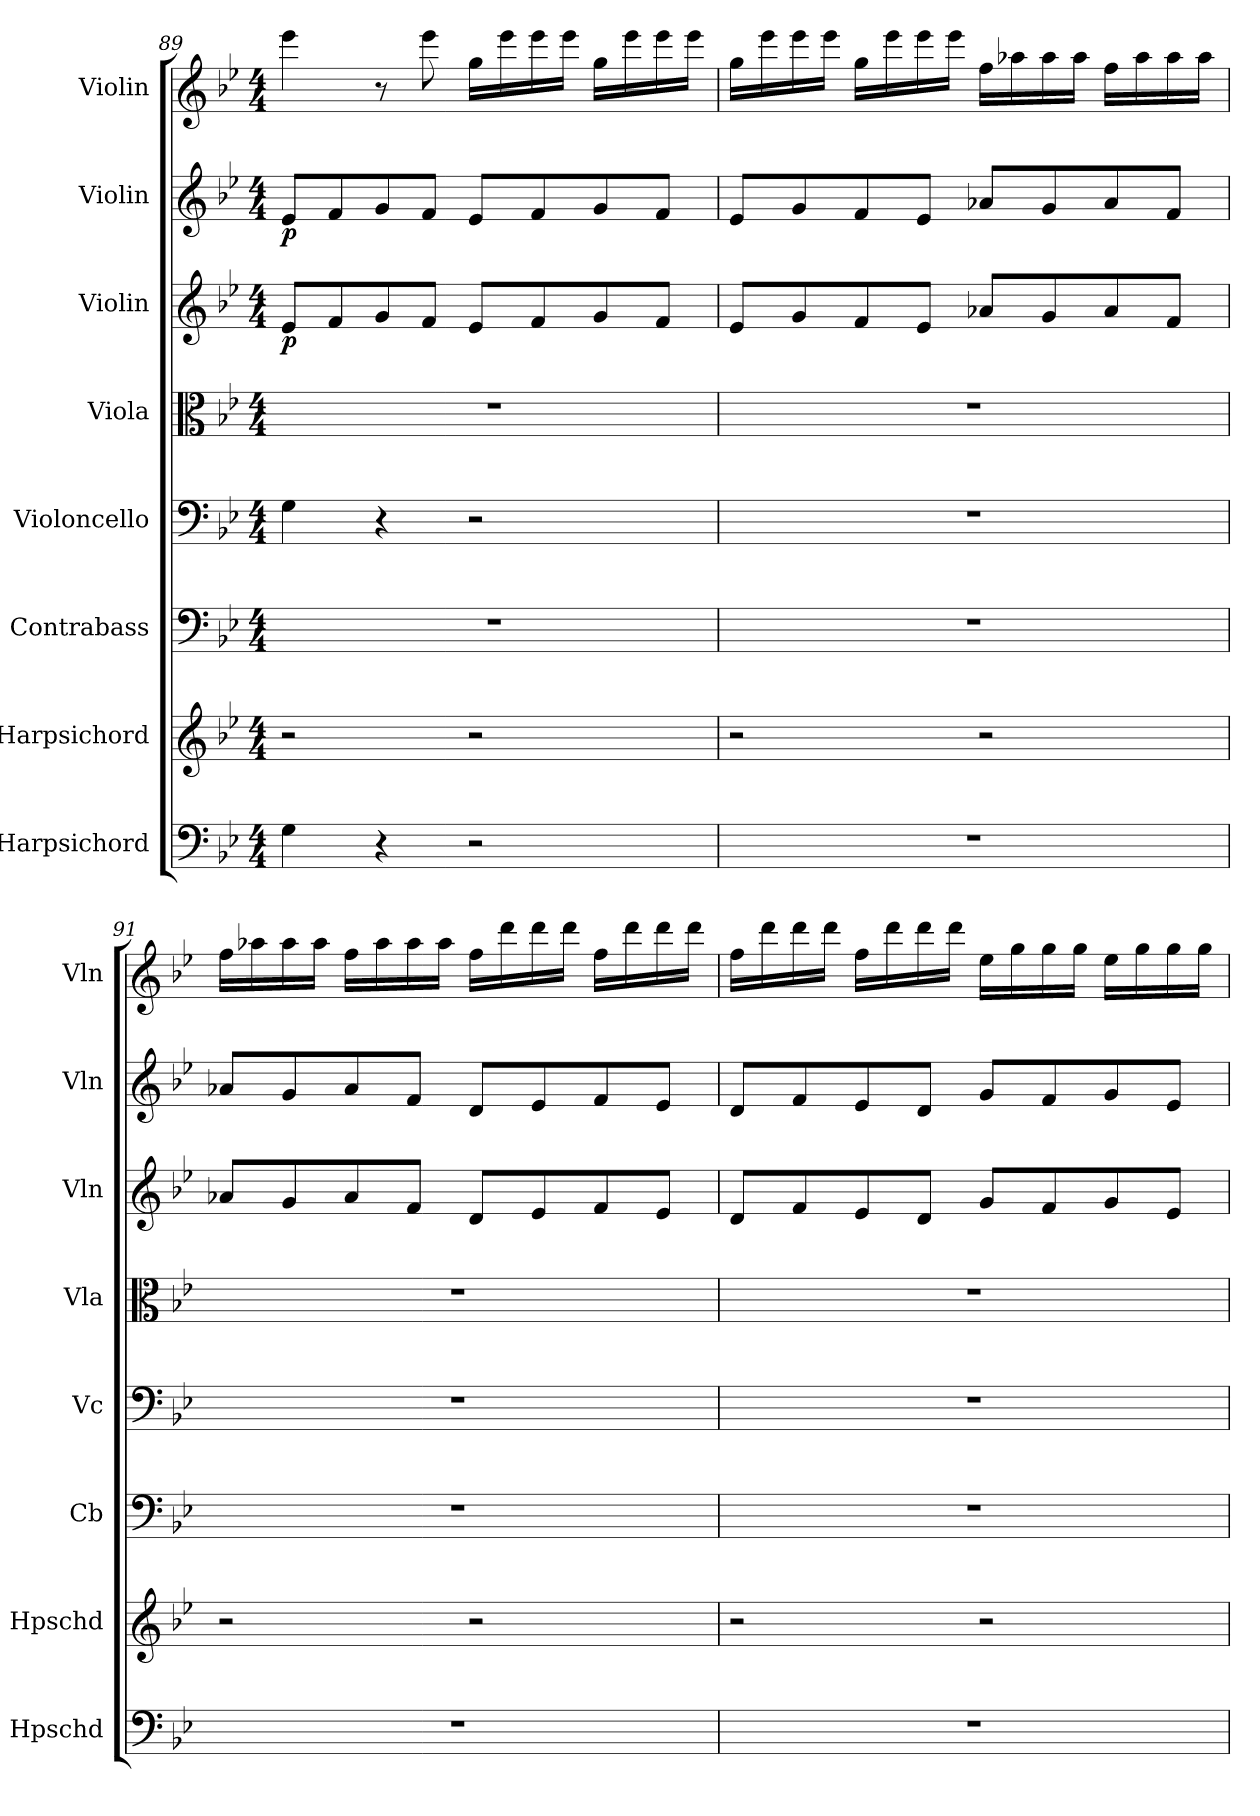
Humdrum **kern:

**kern	**kern	**kern	**kern	**kern	**kern	**dynam	**kern	**dynam	**kern
*part8	*part7	*part6	*part5	*part4	*part3	*part3	*part2	*part2	*part1
*staff8	*staff7	*staff6	*staff5	*staff4	*staff3	*staff3	*staff2	*staff2	*staff1
*I"Harpsichord	*I"Harpsichord	*I"Contrabass	*I"Violoncello	*I"Viola	*I"Violin	*	*I"Violin	*	*I"Violin
*I'Hpschd	*I'Hpschd	*I'Cb	*I'Vc	*I'Vla	*I'Vln	*	*I'Vln	*	*I'Vln
*clefF4	*clefG2	*clefF4	*clefF4	*clefC3	*clefG2	*	*clefG2	*	*clefG2
*k[b-e-]	*k[b-e-]	*k[b-e-]	*k[b-e-]	*k[b-e-]	*k[b-e-]	*	*k[b-e-]	*	*k[b-e-]
*M4/4	*M4/4	*M4/4	*M4/4	*M4/4	*M4/4	*	*M4/4	*	*M4/4
=89	=89	=89	=89	=89	=89	=89	=89	=89	=89
4G\	2r	1r	4G\	1r	8e-/L	p	8e-/L	p	4eee-\
.	.	.	.	.	8f/	.	8f/	.	.
4r	.	.	4r	.	8g/	.	8g/	.	8r
.	.	.	.	.	8f/J	.	8f/J	.	8eee-\
2r	2r	.	2r	.	8e-/L	.	8e-/L	.	16gg\LL
.	.	.	.	.	.	.	.	.	16eee-\
.	.	.	.	.	8f/	.	8f/	.	16eee-\
.	.	.	.	.	.	.	.	.	16eee-\JJ
.	.	.	.	.	8g/	.	8g/	.	16gg\LL
.	.	.	.	.	.	.	.	.	16eee-\
.	.	.	.	.	8f/J	.	8f/J	.	16eee-\
.	.	.	.	.	.	.	.	.	16eee-\JJ
=90	=90	=90	=90	=90	=90	=90	=90	=90	=90
1r	2r	1r	1r	1r	8e-/L	.	8e-/L	.	16gg\LL
.	.	.	.	.	.	.	.	.	16eee-\
.	.	.	.	.	8g/	.	8g/	.	16eee-\
.	.	.	.	.	.	.	.	.	16eee-\JJ
.	.	.	.	.	8f/	.	8f/	.	16gg\LL
.	.	.	.	.	.	.	.	.	16eee-\
.	.	.	.	.	8e-/J	.	8e-/J	.	16eee-\
.	.	.	.	.	.	.	.	.	16eee-\JJ
.	2r	.	.	.	8a-X/L	.	8a-X/L	.	16ff\LL
.	.	.	.	.	.	.	.	.	16aa-X\
.	.	.	.	.	8g/	.	8g/	.	16aa-\
.	.	.	.	.	.	.	.	.	16aa-\JJ
.	.	.	.	.	8a-/	.	8a-/	.	16ff\LL
.	.	.	.	.	.	.	.	.	16aa-\
.	.	.	.	.	8f/J	.	8f/J	.	16aa-\
.	.	.	.	.	.	.	.	.	16aa-\JJ
=91	=91	=91	=91	=91	=91	=91	=91	=91	=91
1r	2r	1r	1r	1r	8a-X/L	.	8a-X/L	.	16ff\LL
.	.	.	.	.	.	.	.	.	16aa-X\
.	.	.	.	.	8g/	.	8g/	.	16aa-\
.	.	.	.	.	.	.	.	.	16aa-\JJ
.	.	.	.	.	8a-/	.	8a-/	.	16ff\LL
.	.	.	.	.	.	.	.	.	16aa-\
.	.	.	.	.	8f/J	.	8f/J	.	16aa-\
.	.	.	.	.	.	.	.	.	16aa-\JJ
.	2r	.	.	.	8d/L	.	8d/L	.	16ff\LL
.	.	.	.	.	.	.	.	.	16ddd\
.	.	.	.	.	8e-/	.	8e-/	.	16ddd\
.	.	.	.	.	.	.	.	.	16ddd\JJ
.	.	.	.	.	8f/	.	8f/	.	16ff\LL
.	.	.	.	.	.	.	.	.	16ddd\
.	.	.	.	.	8e-/J	.	8e-/J	.	16ddd\
.	.	.	.	.	.	.	.	.	16ddd\JJ
=92	=92	=92	=92	=92	=92	=92	=92	=92	=92
1r	2r	1r	1r	1r	8d/L	.	8d/L	.	16ff\LL
.	.	.	.	.	.	.	.	.	16ddd\
.	.	.	.	.	8f/	.	8f/	.	16ddd\
.	.	.	.	.	.	.	.	.	16ddd\JJ
.	.	.	.	.	8e-/	.	8e-/	.	16ff\LL
.	.	.	.	.	.	.	.	.	16ddd\
.	.	.	.	.	8d/J	.	8d/J	.	16ddd\
.	.	.	.	.	.	.	.	.	16ddd\JJ
.	2r	.	.	.	8g/L	.	8g/L	.	16ee-\LL
.	.	.	.	.	.	.	.	.	16gg\
.	.	.	.	.	8f/	.	8f/	.	16gg\
.	.	.	.	.	.	.	.	.	16gg\JJ
.	.	.	.	.	8g/	.	8g/	.	16ee-\LL
.	.	.	.	.	.	.	.	.	16gg\
.	.	.	.	.	8e-/J	.	8e-/J	.	16gg\
.	.	.	.	.	.	.	.	.	16gg\JJ
=	=	=	=	=	=	=	=	=	=
*-	*-	*-	*-	*-	*-	*-	*-	*-	*-
